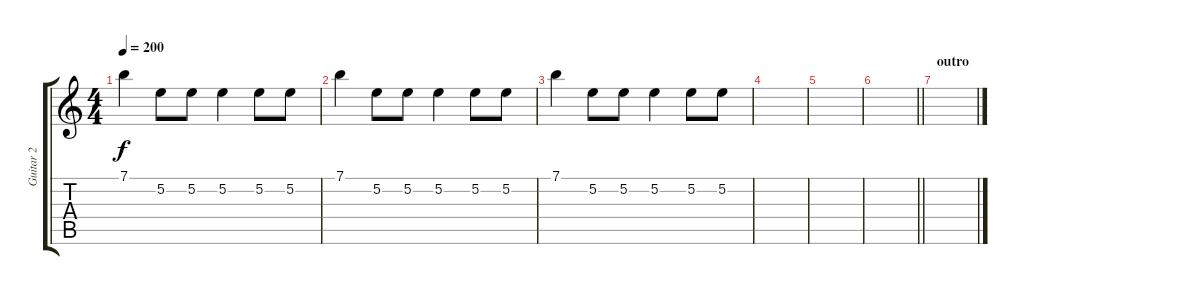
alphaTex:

\track ("Guitar 2" "Guitar 2") {instrument electricguitarclean}
\staff {score tabs}
\tuning (E4 B3 G3 D3 A2 E2) {hide}
\ts (4 4)
\tempo 200
\clef g2
\ks c
7.1.4{dy f} 5.2.8 5.2.8 5.2.4 5.2.8 5.2.8 |
7.1.4 5.2.8 5.2.8 5.2.4 5.2.8 5.2.8 |
7.1.4 5.2.8 5.2.8 5.2.4 5.2.8 5.2.8 |
|
|
\barLineRight lightlight
|
\section ("" "outro")
